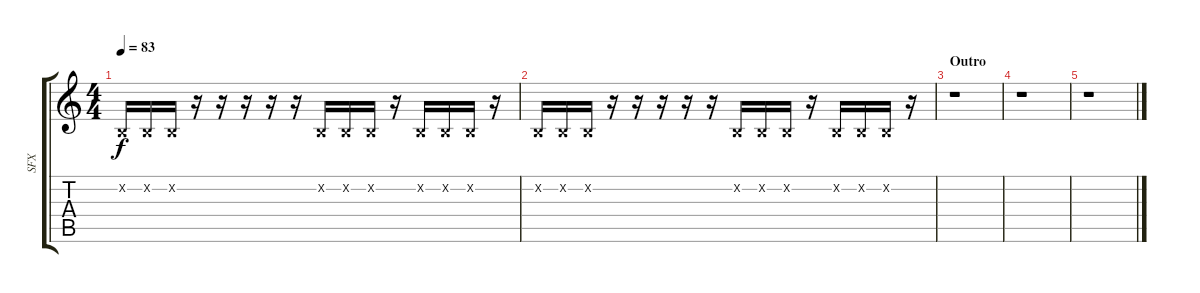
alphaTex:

\track ("SFX" "SFX") {instrument tinklebell}
\staff {score tabs}
\tuning (E4 B3 G3 D3 A2 E2) {hide}
\ts (4 4)
\tempo 83
\clef g2
\ks c
0.2{x}.16{dy f} 0.2{x}.16 0.2{x}.16 r.16 r.16 r.16 r.16 r.16 0.2{x}.16 0.2{x}.16 0.2{x}.16 r.16 0.2{x}.16 0.2{x}.16 0.2{x}.16 r.16 |
0.2{x}.16 0.2{x}.16 0.2{x}.16 r.16 r.16 r.16 r.16 r.16 0.2{x}.16 0.2{x}.16 0.2{x}.16 r.16 0.2{x}.16 0.2{x}.16 0.2{x}.16 r.16 |
\section ("" "Outro")
r.1 |
r.1 |
r.1
